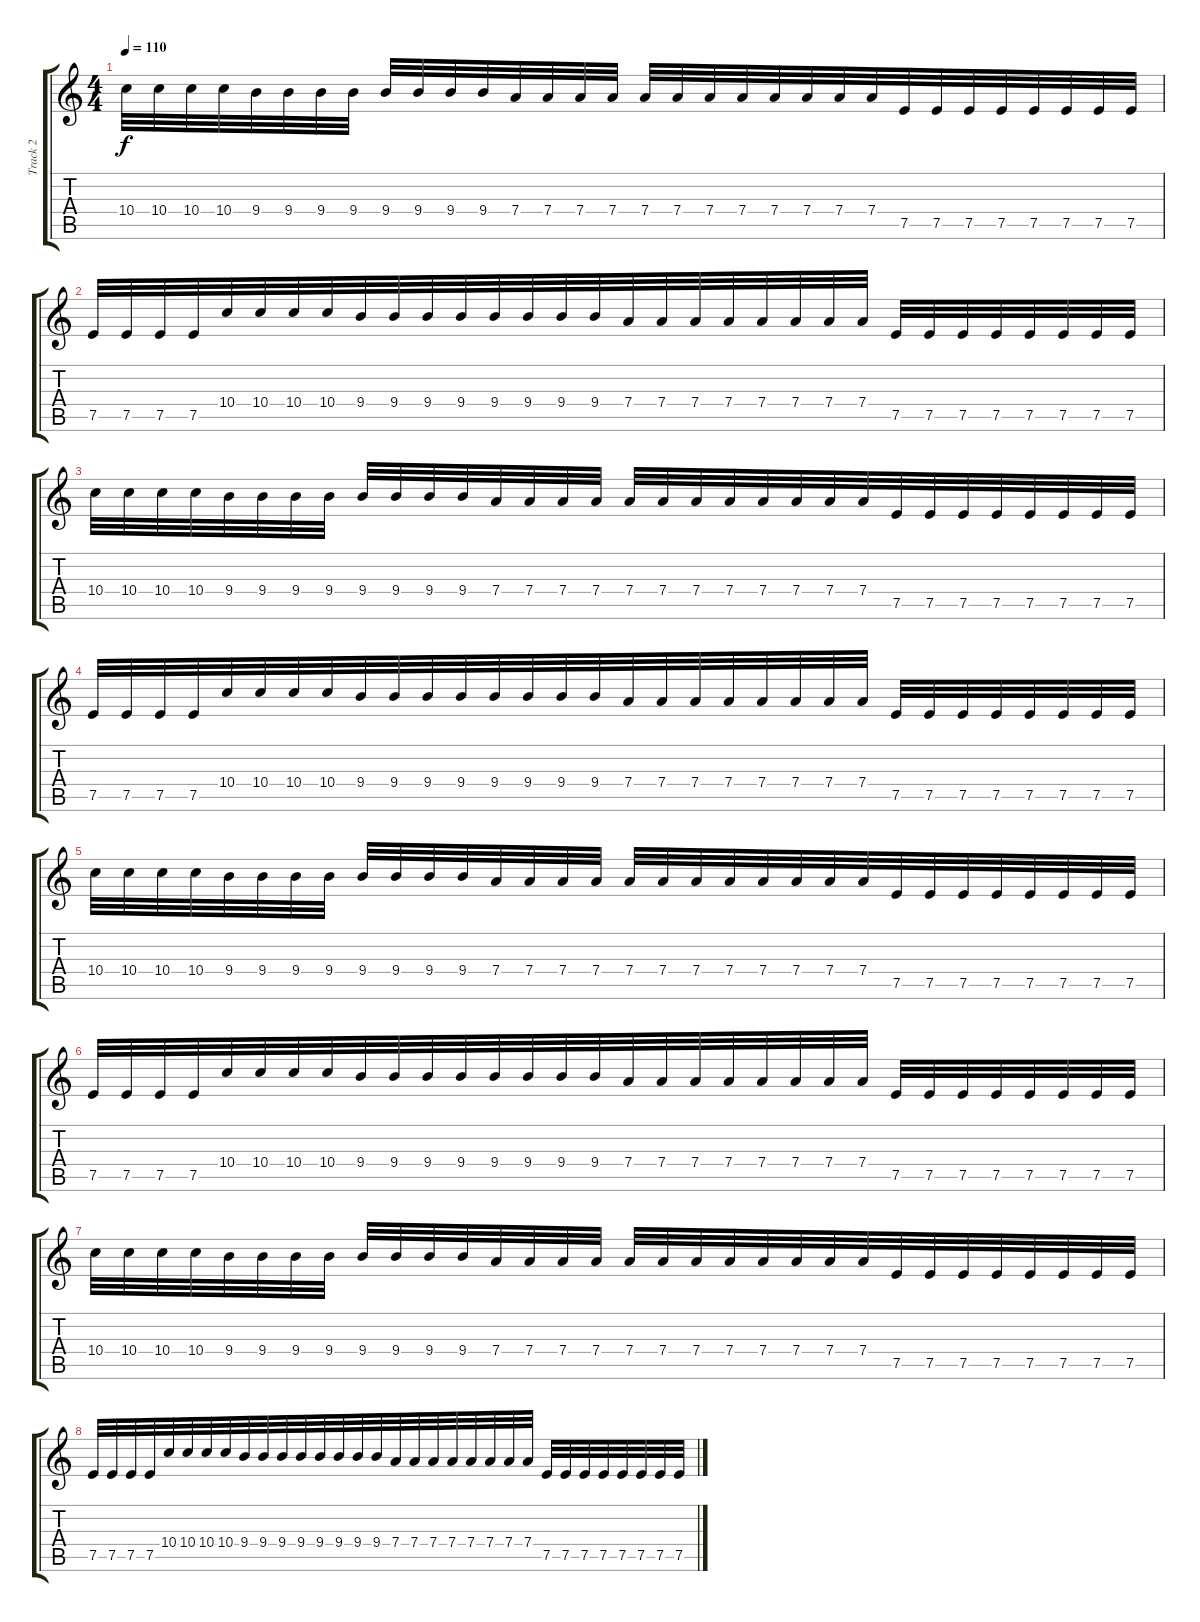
\track ("Track 2" "Track 2") {instrument distortionguitar}
\staff {score tabs}
\tuning (E4 B3 G3 D3 A2 E2) {hide}
\ts (4 4)
\tempo 110
\clef g2
\ks c
10.4.32{dy f} 10.4.32 10.4.32 10.4.32 9.4.32 9.4.32{beam merge} 9.4.32 9.4.32 9.4.32 9.4.32 9.4.32 9.4.32 7.4.32{beam merge} 7.4.32 7.4.32{beam merge} 7.4.32 7.4.32{beam merge} 7.4.32{beam merge} 7.4.32 7.4.32{beam merge} 7.4.32{beam merge} 7.4.32 7.4.32 7.4.32{beam merge} 7.5.32{beam merge} 7.5.32 7.5.32 7.5.32{beam merge} 7.5.32{beam merge} 7.5.32 7.5.32 7.5.32 |
7.5.32 7.5.32{beam merge} 7.5.32 7.5.32{beam merge} 10.4.32 10.4.32 10.4.32 10.4.32{beam merge} 9.4.32 9.4.32{beam merge} 9.4.32 9.4.32{beam merge} 9.4.32 9.4.32 9.4.32 9.4.32{beam merge} 7.4.32 7.4.32 7.4.32 7.4.32 7.4.32{beam merge} 7.4.32 7.4.32{beam merge} 7.4.32 7.5.32{beam merge} 7.5.32 7.5.32 7.5.32 7.5.32 7.5.32 7.5.32 7.5.32 |
10.4.32 10.4.32 10.4.32 10.4.32 9.4.32 9.4.32{beam merge} 9.4.32 9.4.32 9.4.32 9.4.32 9.4.32 9.4.32 7.4.32{beam merge} 7.4.32 7.4.32{beam merge} 7.4.32 7.4.32{beam merge} 7.4.32{beam merge} 7.4.32 7.4.32{beam merge} 7.4.32{beam merge} 7.4.32 7.4.32 7.4.32{beam merge} 7.5.32{beam merge} 7.5.32 7.5.32 7.5.32{beam merge} 7.5.32{beam merge} 7.5.32 7.5.32 7.5.32 |
7.5.32 7.5.32{beam merge} 7.5.32 7.5.32{beam merge} 10.4.32 10.4.32 10.4.32 10.4.32{beam merge} 9.4.32 9.4.32{beam merge} 9.4.32 9.4.32{beam merge} 9.4.32 9.4.32 9.4.32 9.4.32{beam merge} 7.4.32 7.4.32 7.4.32 7.4.32 7.4.32{beam merge} 7.4.32 7.4.32{beam merge} 7.4.32 7.5.32{beam merge} 7.5.32 7.5.32 7.5.32 7.5.32 7.5.32 7.5.32 7.5.32 |
10.4.32 10.4.32 10.4.32 10.4.32 9.4.32 9.4.32{beam merge} 9.4.32 9.4.32 9.4.32 9.4.32 9.4.32 9.4.32 7.4.32{beam merge} 7.4.32 7.4.32{beam merge} 7.4.32 7.4.32{beam merge} 7.4.32{beam merge} 7.4.32 7.4.32{beam merge} 7.4.32{beam merge} 7.4.32 7.4.32 7.4.32{beam merge} 7.5.32{beam merge} 7.5.32 7.5.32 7.5.32{beam merge} 7.5.32{beam merge} 7.5.32 7.5.32 7.5.32 |
7.5.32 7.5.32{beam merge} 7.5.32 7.5.32{beam merge} 10.4.32 10.4.32 10.4.32 10.4.32{beam merge} 9.4.32 9.4.32{beam merge} 9.4.32 9.4.32{beam merge} 9.4.32 9.4.32 9.4.32 9.4.32{beam merge} 7.4.32 7.4.32 7.4.32 7.4.32 7.4.32{beam merge} 7.4.32 7.4.32{beam merge} 7.4.32 7.5.32{beam merge} 7.5.32 7.5.32 7.5.32 7.5.32 7.5.32 7.5.32 7.5.32 |
10.4.32 10.4.32 10.4.32 10.4.32 9.4.32 9.4.32{beam merge} 9.4.32 9.4.32 9.4.32 9.4.32 9.4.32 9.4.32 7.4.32{beam merge} 7.4.32 7.4.32{beam merge} 7.4.32 7.4.32{beam merge} 7.4.32{beam merge} 7.4.32 7.4.32{beam merge} 7.4.32{beam merge} 7.4.32 7.4.32 7.4.32{beam merge} 7.5.32{beam merge} 7.5.32 7.5.32 7.5.32{beam merge} 7.5.32{beam merge} 7.5.32 7.5.32 7.5.32 |
7.5.32 7.5.32{beam merge} 7.5.32 7.5.32{beam merge} 10.4.32 10.4.32 10.4.32 10.4.32{beam merge} 9.4.32 9.4.32{beam merge} 9.4.32 9.4.32{beam merge} 9.4.32 9.4.32 9.4.32 9.4.32{beam merge} 7.4.32 7.4.32 7.4.32 7.4.32 7.4.32{beam merge} 7.4.32 7.4.32{beam merge} 7.4.32 7.5.32{beam merge} 7.5.32 7.5.32 7.5.32 7.5.32 7.5.32 7.5.32 7.5.32
